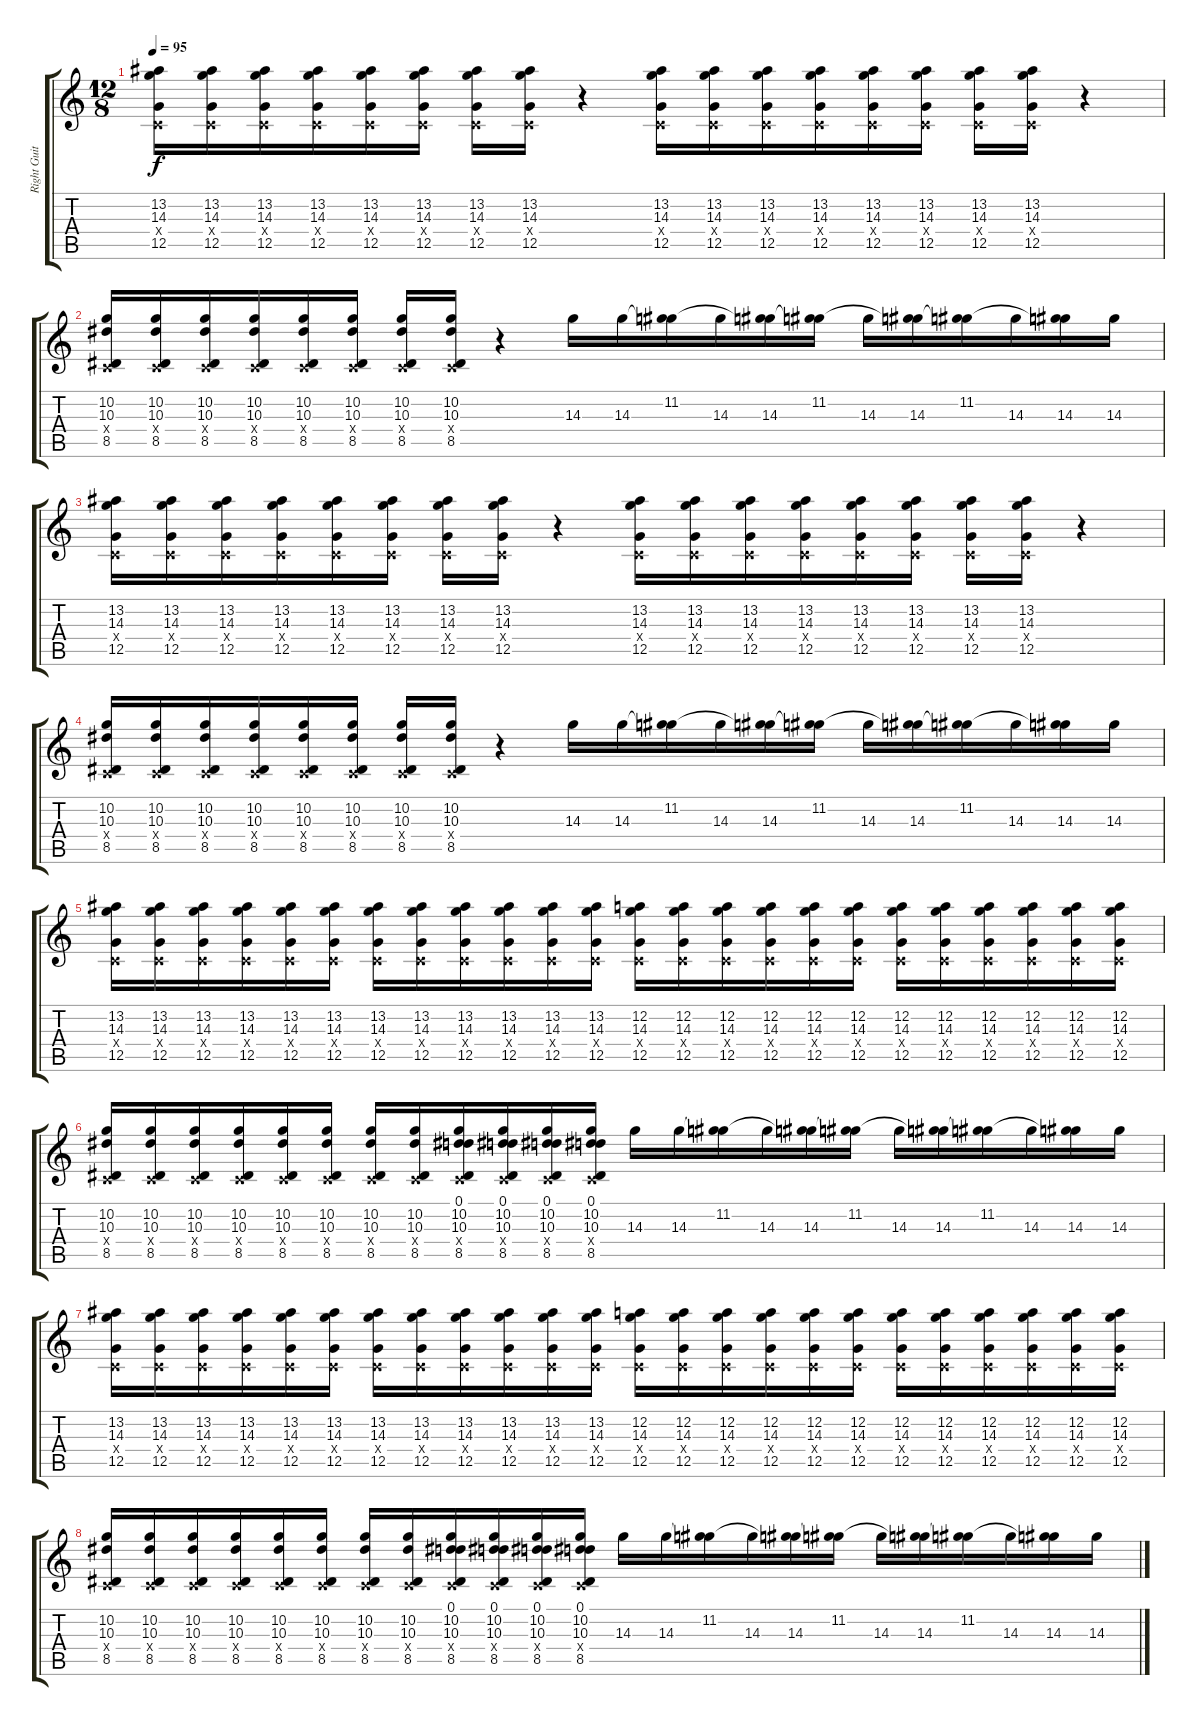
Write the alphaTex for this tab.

\track ("Right Guitar" "Right Guit") {instrument distortionguitar}
\staff {score tabs}
\tuning (D4 A3 F3 C3 G2 C2) {hide}
\ts (12 8)
\tempo 95
\clef g2
\ks c
(13.2 14.3 0.4{x} 12.5).16{dy f} (13.2 14.3 0.4{x} 12.5).16 (13.2 14.3 0.4{x} 12.5).16 (13.2 14.3 0.4{x} 12.5).16 (13.2 14.3 0.4{x} 12.5).16 (13.2 14.3 0.4{x} 12.5).16 (13.2 14.3 0.4{x} 12.5).16 (13.2 14.3 0.4{x} 12.5).16 r.4 (13.2 14.3 0.4{x} 12.5).16 (13.2 14.3 0.4{x} 12.5).16 (13.2 14.3 0.4{x} 12.5).16 (13.2 14.3 0.4{x} 12.5).16 (13.2 14.3 0.4{x} 12.5).16 (13.2 14.3 0.4{x} 12.5).16 (13.2 14.3 0.4{x} 12.5).16 (13.2 14.3 0.4{x} 12.5).16 r.4 |
(10.2 10.3 0.4{x} 8.5).16 (10.2 10.3 0.4{x} 8.5).16 (10.2 10.3 0.4{x} 8.5).16 (10.2 10.3 0.4{x} 8.5).16 (10.2 10.3 0.4{x} 8.5).16 (10.2 10.3 0.4{x} 8.5).16 (10.2 10.3 0.4{x} 8.5).16 (10.2 10.3 0.4{x} 8.5).16 r.4 14.3.16 14.3.16 (11.2 14.3{t}).16 14.3.16 (11.2{t} 14.3).16 (11.2 14.3{t}).16 14.3.16 (11.2{t} 14.3).16 (11.2 14.3{t}).16 14.3.16 (11.2{t} 14.3).16 14.3.16 |
(13.2 14.3 0.4{x} 12.5).16 (13.2 14.3 0.4{x} 12.5).16 (13.2 14.3 0.4{x} 12.5).16 (13.2 14.3 0.4{x} 12.5).16 (13.2 14.3 0.4{x} 12.5).16 (13.2 14.3 0.4{x} 12.5).16 (13.2 14.3 0.4{x} 12.5).16 (13.2 14.3 0.4{x} 12.5).16 r.4 (13.2 14.3 0.4{x} 12.5).16 (13.2 14.3 0.4{x} 12.5).16 (13.2 14.3 0.4{x} 12.5).16 (13.2 14.3 0.4{x} 12.5).16 (13.2 14.3 0.4{x} 12.5).16 (13.2 14.3 0.4{x} 12.5).16 (13.2 14.3 0.4{x} 12.5).16 (13.2 14.3 0.4{x} 12.5).16 r.4 |
(10.2 10.3 0.4{x} 8.5).16 (10.2 10.3 0.4{x} 8.5).16 (10.2 10.3 0.4{x} 8.5).16 (10.2 10.3 0.4{x} 8.5).16 (10.2 10.3 0.4{x} 8.5).16 (10.2 10.3 0.4{x} 8.5).16 (10.2 10.3 0.4{x} 8.5).16 (10.2 10.3 0.4{x} 8.5).16 r.4 14.3.16 14.3.16 (11.2 14.3{t}).16 14.3.16 (11.2{t} 14.3).16 (11.2 14.3{t}).16 14.3.16 (11.2{t} 14.3).16 (11.2 14.3{t}).16 14.3.16 (11.2{t} 14.3).16 14.3.16 |
(13.2 14.3 0.4{x} 12.5).16 (13.2 14.3 0.4{x} 12.5).16 (13.2 14.3 0.4{x} 12.5).16 (13.2 14.3 0.4{x} 12.5).16 (13.2 14.3 0.4{x} 12.5).16 (13.2 14.3 0.4{x} 12.5).16 (13.2 14.3 0.4{x} 12.5).16 (13.2 14.3 0.4{x} 12.5).16 (13.2 14.3 0.4{x} 12.5).16 (13.2 14.3 0.4{x} 12.5).16 (13.2 14.3 0.4{x} 12.5).16 (13.2 14.3 0.4{x} 12.5).16 (12.2 14.3 0.4{x} 12.5).16 (12.2 14.3 0.4{x} 12.5).16 (12.2 14.3 0.4{x} 12.5).16 (12.2 14.3 0.4{x} 12.5).16 (12.2 14.3 0.4{x} 12.5).16 (12.2 14.3 0.4{x} 12.5).16 (12.2 14.3 0.4{x} 12.5).16 (12.2 14.3 0.4{x} 12.5).16 (12.2 14.3 0.4{x} 12.5).16 (12.2 14.3 0.4{x} 12.5).16 (12.2 14.3 0.4{x} 12.5).16 (12.2 14.3 0.4{x} 12.5).16 |
(10.2 10.3 0.4{x} 8.5).16 (10.2 10.3 0.4{x} 8.5).16 (10.2 10.3 0.4{x} 8.5).16 (10.2 10.3 0.4{x} 8.5).16 (10.2 10.3 0.4{x} 8.5).16 (10.2 10.3 0.4{x} 8.5).16 (10.2 10.3 0.4{x} 8.5).16 (10.2 10.3 0.4{x} 8.5).16 (0.1 10.2 10.3 0.4{x} 8.5).16 (0.1 10.2 10.3 0.4{x} 8.5).16 (0.1 10.2 10.3 0.4{x} 8.5).16 (0.1 10.2 10.3 0.4{x} 8.5).16 14.3.16 14.3.16 (11.2 14.3{t}).16 14.3.16 (11.2{t} 14.3).16 (11.2 14.3{t}).16 14.3.16 (11.2{t} 14.3).16 (11.2 14.3{t}).16 14.3.16 (11.2{t} 14.3).16 14.3.16 |
(13.2 14.3 0.4{x} 12.5).16 (13.2 14.3 0.4{x} 12.5).16 (13.2 14.3 0.4{x} 12.5).16 (13.2 14.3 0.4{x} 12.5).16 (13.2 14.3 0.4{x} 12.5).16 (13.2 14.3 0.4{x} 12.5).16 (13.2 14.3 0.4{x} 12.5).16 (13.2 14.3 0.4{x} 12.5).16 (13.2 14.3 0.4{x} 12.5).16 (13.2 14.3 0.4{x} 12.5).16 (13.2 14.3 0.4{x} 12.5).16 (13.2 14.3 0.4{x} 12.5).16 (12.2 14.3 0.4{x} 12.5).16 (12.2 14.3 0.4{x} 12.5).16 (12.2 14.3 0.4{x} 12.5).16 (12.2 14.3 0.4{x} 12.5).16 (12.2 14.3 0.4{x} 12.5).16 (12.2 14.3 0.4{x} 12.5).16 (12.2 14.3 0.4{x} 12.5).16 (12.2 14.3 0.4{x} 12.5).16 (12.2 14.3 0.4{x} 12.5).16 (12.2 14.3 0.4{x} 12.5).16 (12.2 14.3 0.4{x} 12.5).16 (12.2 14.3 0.4{x} 12.5).16 |
(10.2 10.3 0.4{x} 8.5).16 (10.2 10.3 0.4{x} 8.5).16 (10.2 10.3 0.4{x} 8.5).16 (10.2 10.3 0.4{x} 8.5).16 (10.2 10.3 0.4{x} 8.5).16 (10.2 10.3 0.4{x} 8.5).16 (10.2 10.3 0.4{x} 8.5).16 (10.2 10.3 0.4{x} 8.5).16 (0.1 10.2 10.3 0.4{x} 8.5).16 (0.1 10.2 10.3 0.4{x} 8.5).16 (0.1 10.2 10.3 0.4{x} 8.5).16 (0.1 10.2 10.3 0.4{x} 8.5).16 14.3.16 14.3.16 (11.2 14.3{t}).16 14.3.16 (11.2{t} 14.3).16 (11.2 14.3{t}).16 14.3.16 (11.2{t} 14.3).16 (11.2 14.3{t}).16 14.3.16 (11.2{t} 14.3).16 14.3.16
